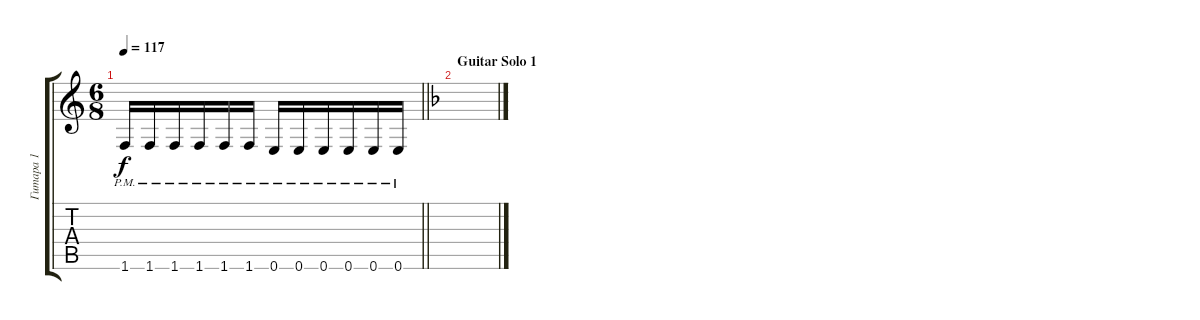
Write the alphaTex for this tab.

\track ("Гитара 1" "Гитара 1") {instrument distortionguitar}
\staff {score tabs}
\tuning (E4 B3 G3 D3 A2 E2) {hide}
\ts (6 8)
\tempo 117
\clef g2
\barLineRight lightlight
\ks aminor
1.6{pm}.16{dy f} 1.6{pm}.16 1.6{pm}.16 1.6{pm}.16 1.6{pm}.16 1.6{pm}.16 0.6{pm}.16 0.6{pm}.16 0.6{pm}.16 0.6{pm}.16 0.6{pm}.16 0.6{pm}.16 |
\section ("" "Guitar Solo 1")
\ks dminor
